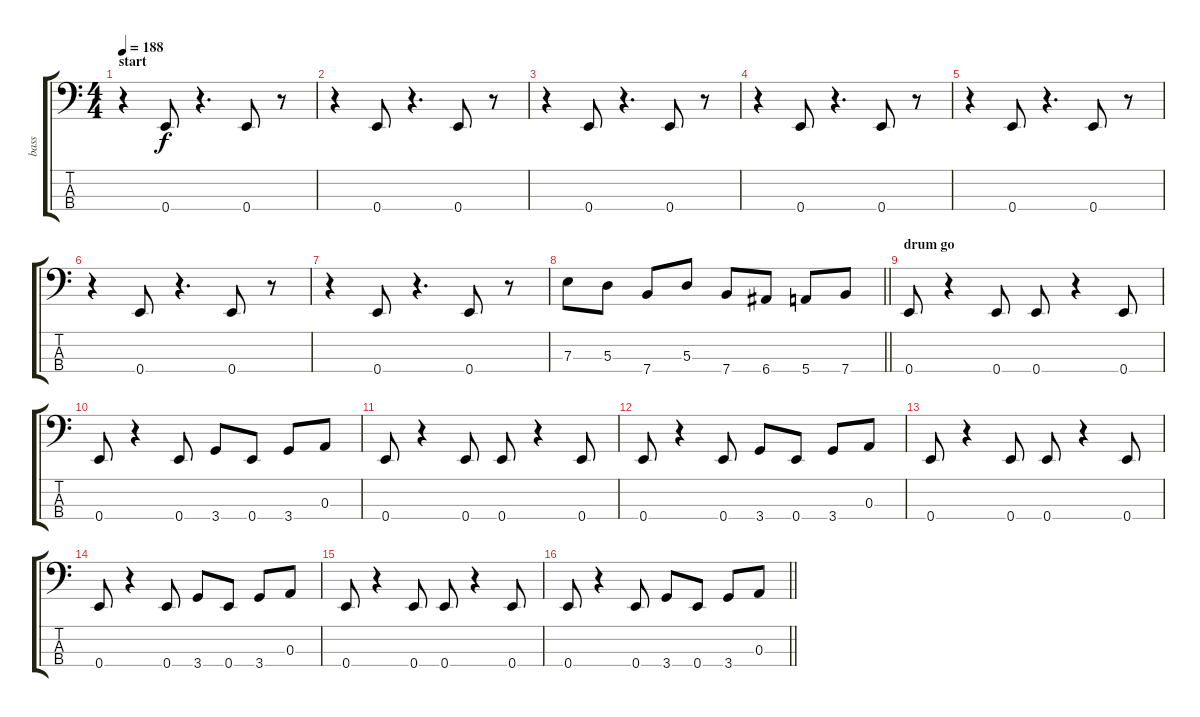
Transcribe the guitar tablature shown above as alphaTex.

\track ("bass" "bass") {instrument electricbasspick}
\staff {score tabs}
\tuning (G2 D2 A1 E1) {hide}
\ts (4 4)
\section ("" "start")
\tempo 188
\clef f4
\ks c
r.4{dy f instrument electricbasspick} 0.4.8 r.4{d} 0.4.8 r.8 |
r.4 0.4.8 r.4{d} 0.4.8 r.8 |
r.4 0.4.8 r.4{d} 0.4.8 r.8 |
r.4 0.4.8 r.4{d} 0.4.8 r.8 |
r.4 0.4.8 r.4{d} 0.4.8 r.8 |
r.4 0.4.8 r.4{d} 0.4.8 r.8 |
r.4 0.4.8 r.4{d} 0.4.8 r.8 |
\barLineRight lightlight
7.3.8 5.3.8 7.4.8 5.3.8 7.4.8 6.4.8 5.4.8 7.4.8 |
\section ("" "drum go")
0.4.8 r.4 0.4.8 0.4.8 r.4 0.4.8 |
0.4.8 r.4 0.4.8 3.4.8 0.4.8 3.4.8 0.3.8 |
0.4.8 r.4 0.4.8 0.4.8 r.4 0.4.8 |
0.4.8 r.4 0.4.8 3.4.8 0.4.8 3.4.8 0.3.8 |
0.4.8 r.4 0.4.8 0.4.8 r.4 0.4.8 |
0.4.8 r.4 0.4.8 3.4.8 0.4.8 3.4.8 0.3.8 |
0.4.8 r.4 0.4.8 0.4.8 r.4 0.4.8 |
\barLineRight lightlight
0.4.8 r.4 0.4.8 3.4.8 0.4.8 3.4.8 0.3.8
